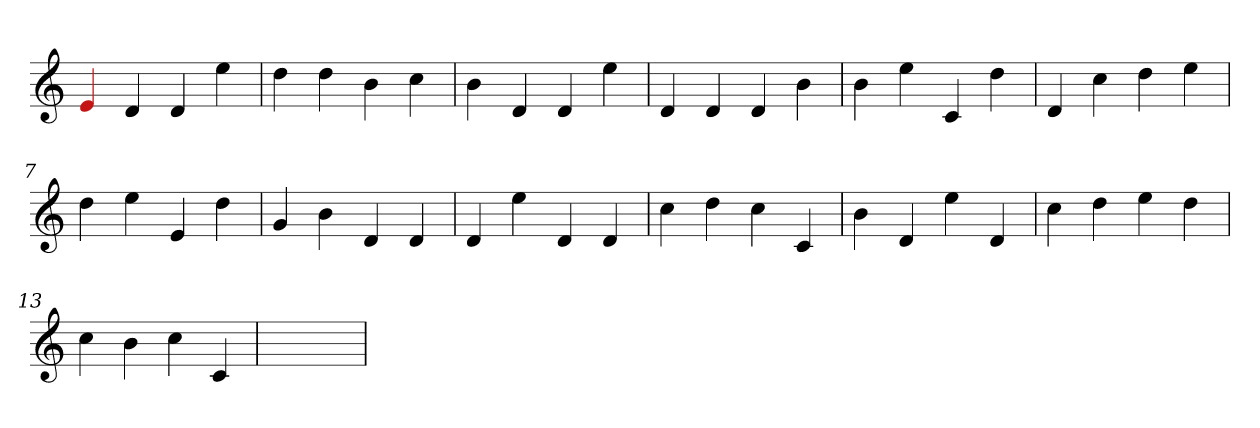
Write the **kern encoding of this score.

**kern
*part1
*staff1
*clefG2
=1
4Re
4d
4d
4ee
=2
4dd
4dd
4b
4cc
=3
4b
4d
4d
4ee
=4
4d
4d
4d
4b
=5
4b
4ee
4c
4dd
=6
4d
4cc
4dd
4ee
=7
4dd
4ee
4e
4dd
=8
4g
4b
4d
4d
=9
4d
4ee
4d
4d
=10
4cc
4dd
4cc
4c
=11
4b
4d
4ee
4d
=12
4cc
4dd
4ee
4dd
=13
4cc
4b
4cc
4c
=14
1ryy
=
*-
